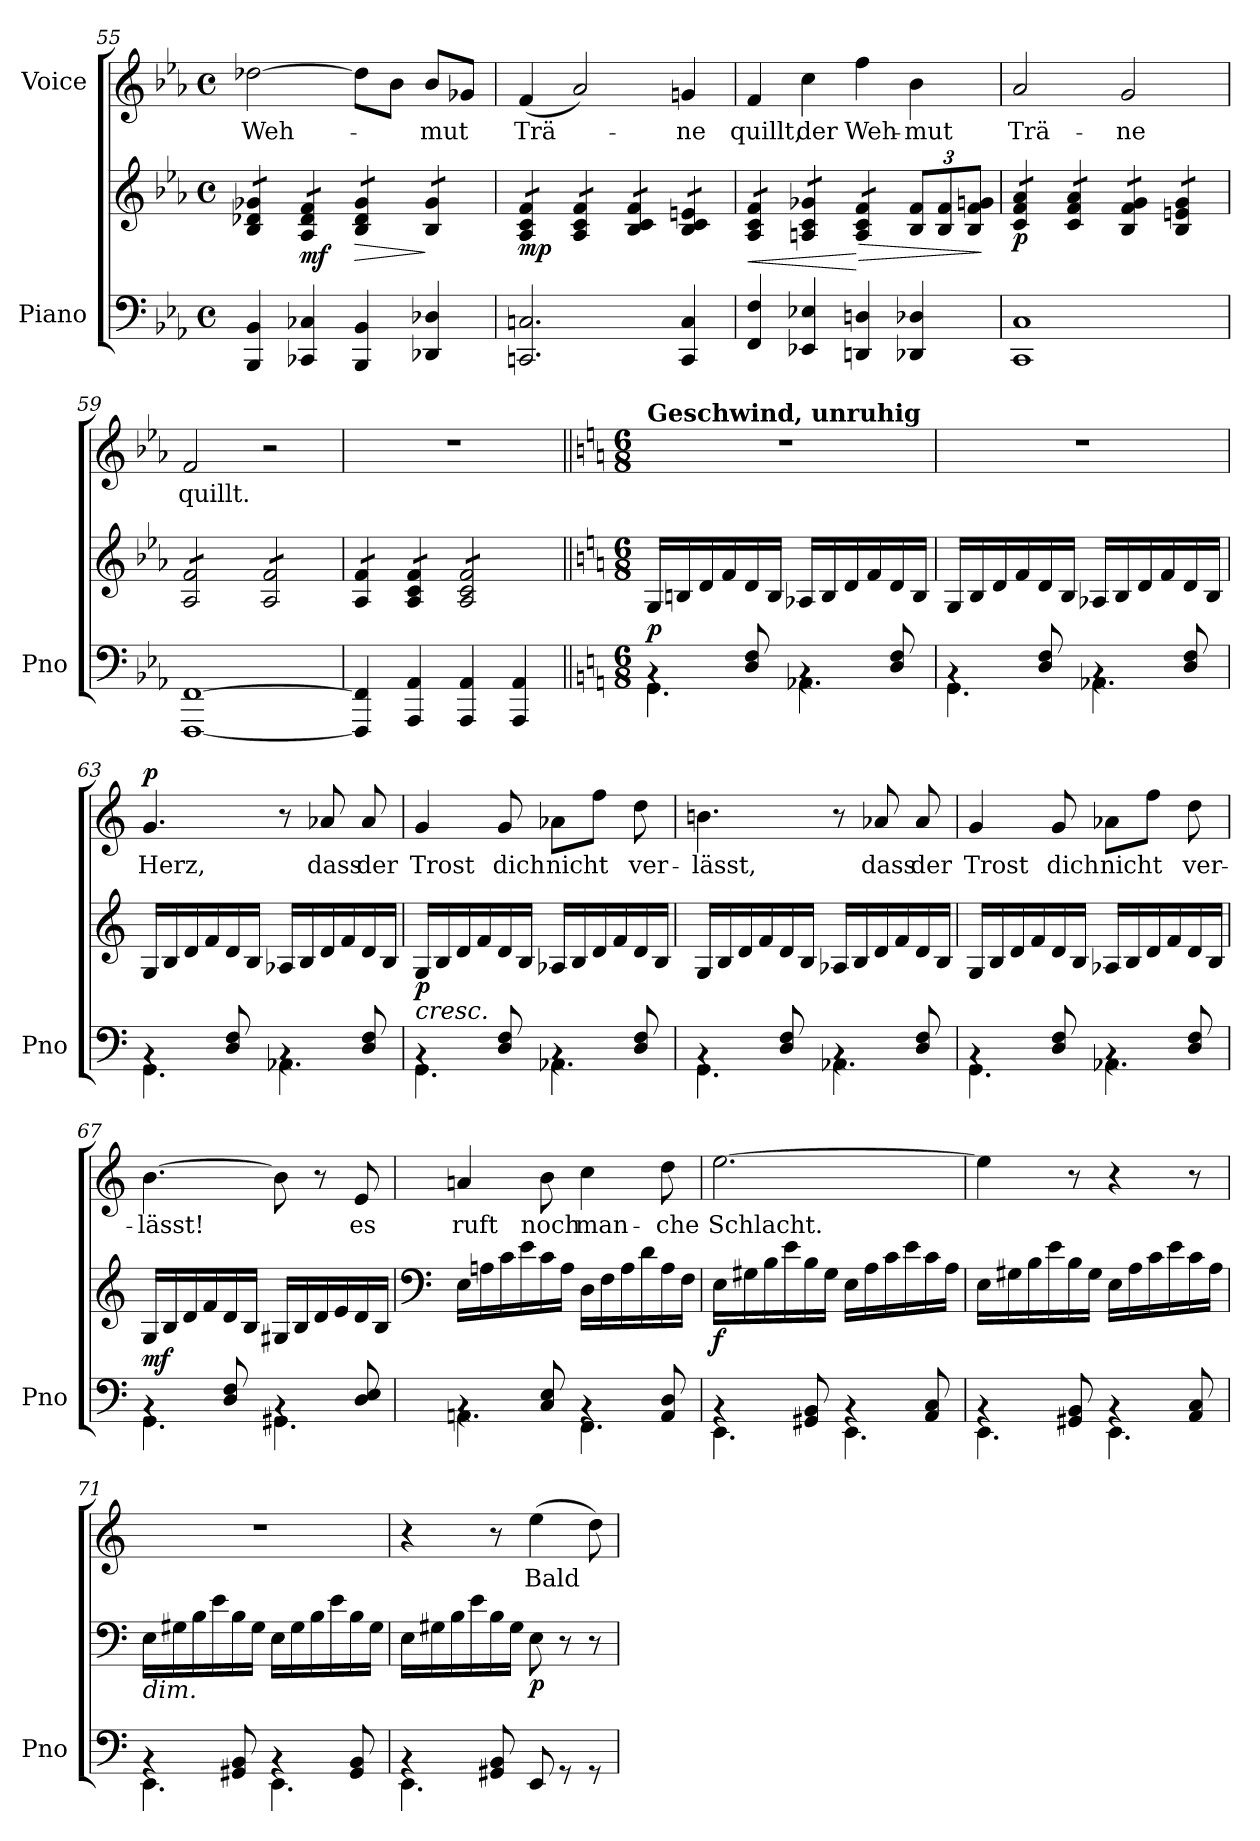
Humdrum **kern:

**kern	**kern	**dynam	**kern	**text	**dynam
*part2	*part2	*part2	*part1	*part1	*part1
*staff3	*staff2	*staff2/3	*staff1	*staff1	*staff1
*I"Piano	*	*	*I"Voice	*	*
*I'Pno	*	*	*	*	*
!!LO:LB:g=z
*clefF4	*clefG2	*	*clefG2	*	*
*k[b-e-a-]	*k[b-e-a-]	*	*k[b-e-a-]	*	*
*M4/4	*M4/4	*	*M4/4	*	*
*met(c)	*met(c)	*	*met(c)	*	*
=55	=55	=55	=55	=55	=55
!	!	!	!	!LO:LY:b	!
*	*tremolo	*	*	*	*
4BBB-/ 4BB-/	12B-/ 12d-X/ 12g-X/L	.	[2dd-X\	Weh-	.
.	12B-/ 12d-X/ 12g-X/	.	.	.	.
.	12B-/ 12d-X/ 12g-X/J	.	.	.	.
!	!	!LO:DY:b	!	!	!
4CC-X/ 4C-X/	12A-/ 12d-/ 12f/L	mf	.	.	.
.	12A-/ 12d-/ 12f/	.	.	.	.
.	12A-/ 12d-/ 12f/J	.	.	.	.
!	!	!LO:HP:b	!	!	!
4BBB-/ 4BB-/	12B-/ 12d-/ 12g-/L	>	8dd-\L]	.	.
.	12B-/ 12d-/ 12g-/	.	.	.	.
.	.	.	8b-\J	.	.
.	12B-/ 12d-/ 12g-/J	.	.	.	.
!	!	!	!	!LO:LY:b	!
4DD-X/ 4D-X/	12B-/ 12g-/L	]	8b-/L	-mut	.
.	12B-/ 12g-/	.	.	.	.
.	.	.	8g-X/J	.	.
.	12B-/ 12g-/J	.	.	.	.
=56	=56	=56	=56	=56	=56
!	!	!LO:DY:b	!	!LO:LY:b	!
2.CCn/ 2.Cn/	12A-/ 12c/ 12f/L	mp	(<4f/	Trä-	.
.	12A-/ 12c/ 12f/	.	.	.	.
.	12A-/ 12c/ 12f/J	.	.	.	.
.	12A-/ 12c/ 12f/L	.	2a-/)	.	.
.	12A-/ 12c/ 12f/	.	.	.	.
.	12A-/ 12c/ 12f/J	.	.	.	.
.	12B-/ 12c/ 12f/L	.	.	.	.
.	12B-/ 12c/ 12f/	.	.	.	.
.	12B-/ 12c/ 12f/J	.	.	.	.
!	!	!	!	!LO:LY:b	!
4CC/ 4C/	12B-/ 12c/ 12en/L	.	4gn/	-ne	.
.	12B-/ 12c/ 12en/	.	.	.	.
.	12B-/ 12c/ 12en/J	.	.	.	.
=57	=57	=57	=57	=57	=57
!	!	!LO:HP:b	!	!LO:LY:b	!
4FF/ 4F/	12A-/ 12c/ 12f/L	<	4f/	quillt,	.
.	12A-/ 12c/ 12f/	.	.	.	.
.	12A-/ 12c/ 12f/J	.	.	.	.
!	!	!	!	!LO:LY:b	!
4EE-X/ 4E-X/	12An/ 12c/ 12g-X/L	.	4cc\	der	.
.	12An/ 12c/ 12g-X/	.	.	.	.
.	12An/ 12c/ 12g-X/J	.	.	.	.
!	!	!LO:HP:n=1:b	!	!LO:LY:b	!
4DDn/ 4Dn/	12A/ 12c/ 12f/L	[ >	4ff\	Weh-	.
.	12A/ 12c/ 12f/	.	.	.	.
.	12A/ 12c/ 12f/J	.	.	.	.
*	*Xtremolo	*	*	*	*
*	*Xbrackettup	*	*	*	*
!	!	!	!	!LO:LY:b	!
4DD-X/ 4D-X/	12B-/ 12f/L	.	4b-\	-mut	.
.	12B-/ 12f/	.	.	.	.
.	12B-/ 12f/ 12gn/J	.	.	.	.
.	.	]	.	.	.
=58	=58	=58	=58	=58	=58
!	!	!LO:DY:b	!	!LO:LY:b	!
*	*tremolo	*	*	*	*
1CC 1C	12c/ 12f/ 12a-/L	p	2a-/	Trä-	.
.	12c/ 12f/ 12a-/	.	.	.	.
.	12c/ 12f/ 12a-/J	.	.	.	.
.	12c/ 12f/ 12a-/L	.	.	.	.
.	12c/ 12f/ 12a-/	.	.	.	.
.	12c/ 12f/ 12a-/J	.	.	.	.
!	!	!	!	!LO:LY:b	!
.	12B-/ 12f/ 12g/L	.	2g/	-ne	.
.	12B-/ 12f/ 12g/	.	.	.	.
.	12B-/ 12f/ 12g/J	.	.	.	.
.	12B-/ 12en/ 12g/L	.	.	.	.
.	12B-/ 12en/ 12g/	.	.	.	.
.	12B-/ 12en/ 12g/J	.	.	.	.
=59	=59	=59	=59	=59	=59
!	!	!	!	!LO:LY:b	!
[1FFF [1FF	12A-/ 12f/L	.	2f/	quillt.	.
.	12A-/ 12f/	.	.	.	.
.	12A-/ 12f/	.	.	.	.
.	12A-/ 12f/	.	.	.	.
.	12A-/ 12f/	.	.	.	.
.	12A-/ 12f/J	.	.	.	.
.	12A-/ 12f/L	.	2r	.	.
.	12A-/ 12f/	.	.	.	.
.	12A-/ 12f/	.	.	.	.
.	12A-/ 12f/	.	.	.	.
.	12A-/ 12f/	.	.	.	.
.	12A-/ 12f/J	.	.	.	.
=60	=60	=60	=60	=60	=60
4FFF/] 4FF/]	12A-/ 12f/L	.	1r	.	.
.	12A-/ 12f/	.	.	.	.
.	12A-/ 12f/J	.	.	.	.
4AAA-/ 4AA-/	12A-/ 12c/ 12f/L	.	.	.	.
.	12A-/ 12c/ 12f/	.	.	.	.
.	12A-/ 12c/ 12f/J	.	.	.	.
4AAA-/ 4AA-/	12A-/ 12c/ 12f/L	.	.	.	.
.	12A-/ 12c/ 12f/	.	.	.	.
.	12A-/ 12c/ 12f/	.	.	.	.
4AAA-/ 4AA-/	12A-/ 12c/ 12f/	.	.	.	.
.	12A-/ 12c/ 12f/	.	.	.	.
.	12A-/ 12c/ 12f/J	.	.	.	.
*	*Xtremolo	*	*	*	*
!!LO:LB:g=z
=61||	=61||	=61||	=61||	=61||	=61||
*k[]	*k[]	*	*k[]	*	*
*M6/8	*M6/8	*	*M6/8	*	*
*^	*	*	*	*	*
!	!	!	!	!LO:TX:a:B:t=Geschwind, unruhig	!	!
!	!	!	!LO:DY:a=2	!	!	!
4rBB	4.GG\	16G/LL	p	2.r	.	.
.	.	16Bn/	.	.	.	.
.	.	16d/	.	.	.	.
.	.	16f/	.	.	.	.
8D/ 8F/	.	16d/	.	.	.	.
.	.	16B/JJ	.	.	.	.
4rBB	4.AA-X\	16A-X/LL	.	.	.	.
.	.	16B/	.	.	.	.
.	.	16d/	.	.	.	.
.	.	16f/	.	.	.	.
8D/ 8F/	.	16d/	.	.	.	.
.	.	16B/JJ	.	.	.	.
=62	=62	=62	=62	=62	=62	=62
4rBB	4.GG\	16G/LL	.	2.r	.	.
.	.	16B/	.	.	.	.
.	.	16d/	.	.	.	.
.	.	16f/	.	.	.	.
8D/ 8F/	.	16d/	.	.	.	.
.	.	16B/JJ	.	.	.	.
4rBB	4.AA-X\	16A-X/LL	.	.	.	.
.	.	16B/	.	.	.	.
.	.	16d/	.	.	.	.
.	.	16f/	.	.	.	.
8D/ 8F/	.	16d/	.	.	.	.
.	.	16B/JJ	.	.	.	.
=63	=63	=63	=63	=63	=63	=63
!	!	!	!	!	!LO:LY:b	!LO:DY:a
4rBB	4.GG\	16G/LL	.	4.g/	Herz,	p
.	.	16B/	.	.	.	.
.	.	16d/	.	.	.	.
.	.	16f/	.	.	.	.
8D/ 8F/	.	16d/	.	.	.	.
.	.	16B/JJ	.	.	.	.
4rBB	4.AA-X\	16A-X/LL	.	8r	.	.
.	.	16B/	.	.	.	.
!	!	!	!	!	!LO:LY:b	!
.	.	16d/	.	8a-X/	dass	.
.	.	16f/	.	.	.	.
!	!	!	!	!	!LO:LY:b	!
8D/ 8F/	.	16d/	.	8a-/	der	.
.	.	16B/JJ	.	.	.	.
=64	=64	=64	=64	=64	=64	=64
!	!	!LO:TX:b:i:t=cresc.	!	!	!	!
!	!	!	!LO:DY:b	!	!LO:LY:b	!
4rBB	4.GG\	16G/LL	p	4g/	Trost	.
.	.	16B/	.	.	.	.
.	.	16d/	.	.	.	.
.	.	16f/	.	.	.	.
!	!	!	!	!	!LO:LY:b	!
8D/ 8F/	.	16d/	.	8g/	dich	.
.	.	16B/JJ	.	.	.	.
!	!	!	!	!	!LO:LY:b	!
4rBB	4.AA-X\	16A-X/LL	.	8a-X\L	nicht	.
.	.	16B/	.	.	.	.
.	.	16d/	.	8ff\J	.	.
.	.	16f/	.	.	.	.
!	!	!	!	!	!LO:LY:b	!
8D/ 8F/	.	16d/	.	8dd\	ver-	.
.	.	16B/JJ	.	.	.	.
!!LO:LB:g=z
=65	=65	=65	=65	=65	=65	=65
!	!	!	!	!	!LO:LY:b	!
4rBB	4.GG\	16G/LL	.	4.bn\	-lässt,	.
.	.	16B/	.	.	.	.
.	.	16d/	.	.	.	.
.	.	16f/	.	.	.	.
8D/ 8F/	.	16d/	.	.	.	.
.	.	16B/JJ	.	.	.	.
4rBB	4.AA-X\	16A-X/LL	.	8r	.	.
.	.	16B/	.	.	.	.
!	!	!	!	!	!LO:LY:b	!
.	.	16d/	.	8a-X/	dass	.
.	.	16f/	.	.	.	.
!	!	!	!	!	!LO:LY:b	!
8D/ 8F/	.	16d/	.	8a-/	der	.
.	.	16B/JJ	.	.	.	.
=66	=66	=66	=66	=66	=66	=66
!	!	!	!	!	!LO:LY:b	!
4rBB	4.GG\	16G/LL	.	4g/	Trost	.
.	.	16B/	.	.	.	.
.	.	16d/	.	.	.	.
.	.	16f/	.	.	.	.
!	!	!	!	!	!LO:LY:b	!
8D/ 8F/	.	16d/	.	8g/	dich	.
.	.	16B/JJ	.	.	.	.
!	!	!	!	!	!LO:LY:b	!
4rBB	4.AA-X\	16A-X/LL	.	8a-X\L	nicht	.
.	.	16B/	.	.	.	.
.	.	16d/	.	8ff\J	.	.
.	.	16f/	.	.	.	.
!	!	!	!	!	!LO:LY:b	!
8D/ 8F/	.	16d/	.	8dd\	ver-	.
.	.	16B/JJ	.	.	.	.
=67	=67	=67	=67	=67	=67	=67
!	!	!	!LO:DY:b	!	!LO:LY:b	!
4rBB	4.GG\	16G/LL	mf	[4.b\	-lässt!	.
.	.	16B/	.	.	.	.
.	.	16d/	.	.	.	.
.	.	16f/	.	.	.	.
8D/ 8F/	.	16d/	.	.	.	.
.	.	16B/JJ	.	.	.	.
4rBB	4.GG#X\	16G#X/LL	.	8b\]	.	.
.	.	16B/	.	.	.	.
.	.	16d/	.	8r	.	.
.	.	16e/	.	.	.	.
!	!	!	!	!	!LO:LY:b	!
8D/ 8E/	.	16d/	.	8e/	es	.
.	.	16B/JJ	.	.	.	.
=68	=68	=68	=68	=68	=68	=68
*	*	*clefF4	*	*	*	*
!	!	!	!	!	!LO:LY:b	!
4rBB	4.AAn\	16E\LL	.	4an/	ruft	.
.	.	16An\	.	.	.	.
.	.	16c\	.	.	.	.
.	.	16e\	.	.	.	.
!	!	!	!	!	!LO:LY:b	!
8C/ 8E/	.	16c\	.	8b\	noch	.
.	.	16A\JJ	.	.	.	.
!	!	!	!	!	!LO:LY:b	!
4rBB	4.FF\	16D\LL	.	4cc\	man-	.
.	.	16F\	.	.	.	.
.	.	16A\	.	.	.	.
.	.	16d\	.	.	.	.
!	!	!	!	!	!LO:LY:b	!
8AA/ 8D/	.	16A\	.	8dd\	-che	.
.	.	16F\JJ	.	.	.	.
!!LO:PB:g=z
=69	=69	=69	=69	=69	=69	=69
!	!	!	!LO:DY:b	!	!LO:LY:b	!
4rBB	4.EE\	16E\LL	f	[2.ee\	Schlacht.	.
.	.	16G#X\	.	.	.	.
.	.	16B\	.	.	.	.
.	.	16e\	.	.	.	.
8GG#X/ 8BB/	.	16B\	.	.	.	.
.	.	16G#\JJ	.	.	.	.
4rBB	4.EE\	16E\LL	.	.	.	.
.	.	16A\	.	.	.	.
.	.	16c\	.	.	.	.
.	.	16e\	.	.	.	.
8AA/ 8C/	.	16c\	.	.	.	.
.	.	16A\JJ	.	.	.	.
=70	=70	=70	=70	=70	=70	=70
4rBB	4.EE\	16E\LL	.	4ee\]	.	.
.	.	16G#X\	.	.	.	.
.	.	16B\	.	.	.	.
.	.	16e\	.	.	.	.
8GG#X/ 8BB/	.	16B\	.	8r	.	.
.	.	16G#\JJ	.	.	.	.
4rBB	4.EE\	16E\LL	.	4r	.	.
.	.	16A\	.	.	.	.
.	.	16c\	.	.	.	.
.	.	16e\	.	.	.	.
8AA/ 8C/	.	16c\	.	8r	.	.
.	.	16A\JJ	.	.	.	.
=71	=71	=71	=71	=71	=71	=71
!	!	!LO:TX:b:i:t=dim.	!	!	!	!
4rBB	4.EE\	16E\LL	.	2.r	.	.
.	.	16G#X\	.	.	.	.
.	.	16B\	.	.	.	.
.	.	16e\	.	.	.	.
8GG#X/ 8BB/	.	16B\	.	.	.	.
.	.	16G#\JJ	.	.	.	.
4rBB	4.EE\	16E\LL	.	.	.	.
.	.	16G#\	.	.	.	.
.	.	16B\	.	.	.	.
.	.	16e\	.	.	.	.
8GG#/ 8BB/	.	16B\	.	.	.	.
.	.	16G#\JJ	.	.	.	.
=72	=72	=72	=72	=72	=72	=72
4rBB	4.EE\	16E\LL	.	4r	.	.
.	.	16G#X\	.	.	.	.
.	.	16B\	.	.	.	.
.	.	16e\	.	.	.	.
8GG#X/ 8BB/	.	16B\	.	8r	.	.
.	.	16G#\JJ	.	.	.	.
!	!	!	!LO:DY:b	!	!LO:LY:b	!
8EE/	4.ryy	8E\	p	(>4ee\	Bald	.
8rGG	.	8r	.	.	.	.
8rGG	.	8r	.	8dd\)	.	.
*v	*v	*	*	*	*	*
=	=	=	=	=	=
*-	*-	*-	*-	*-	*-
